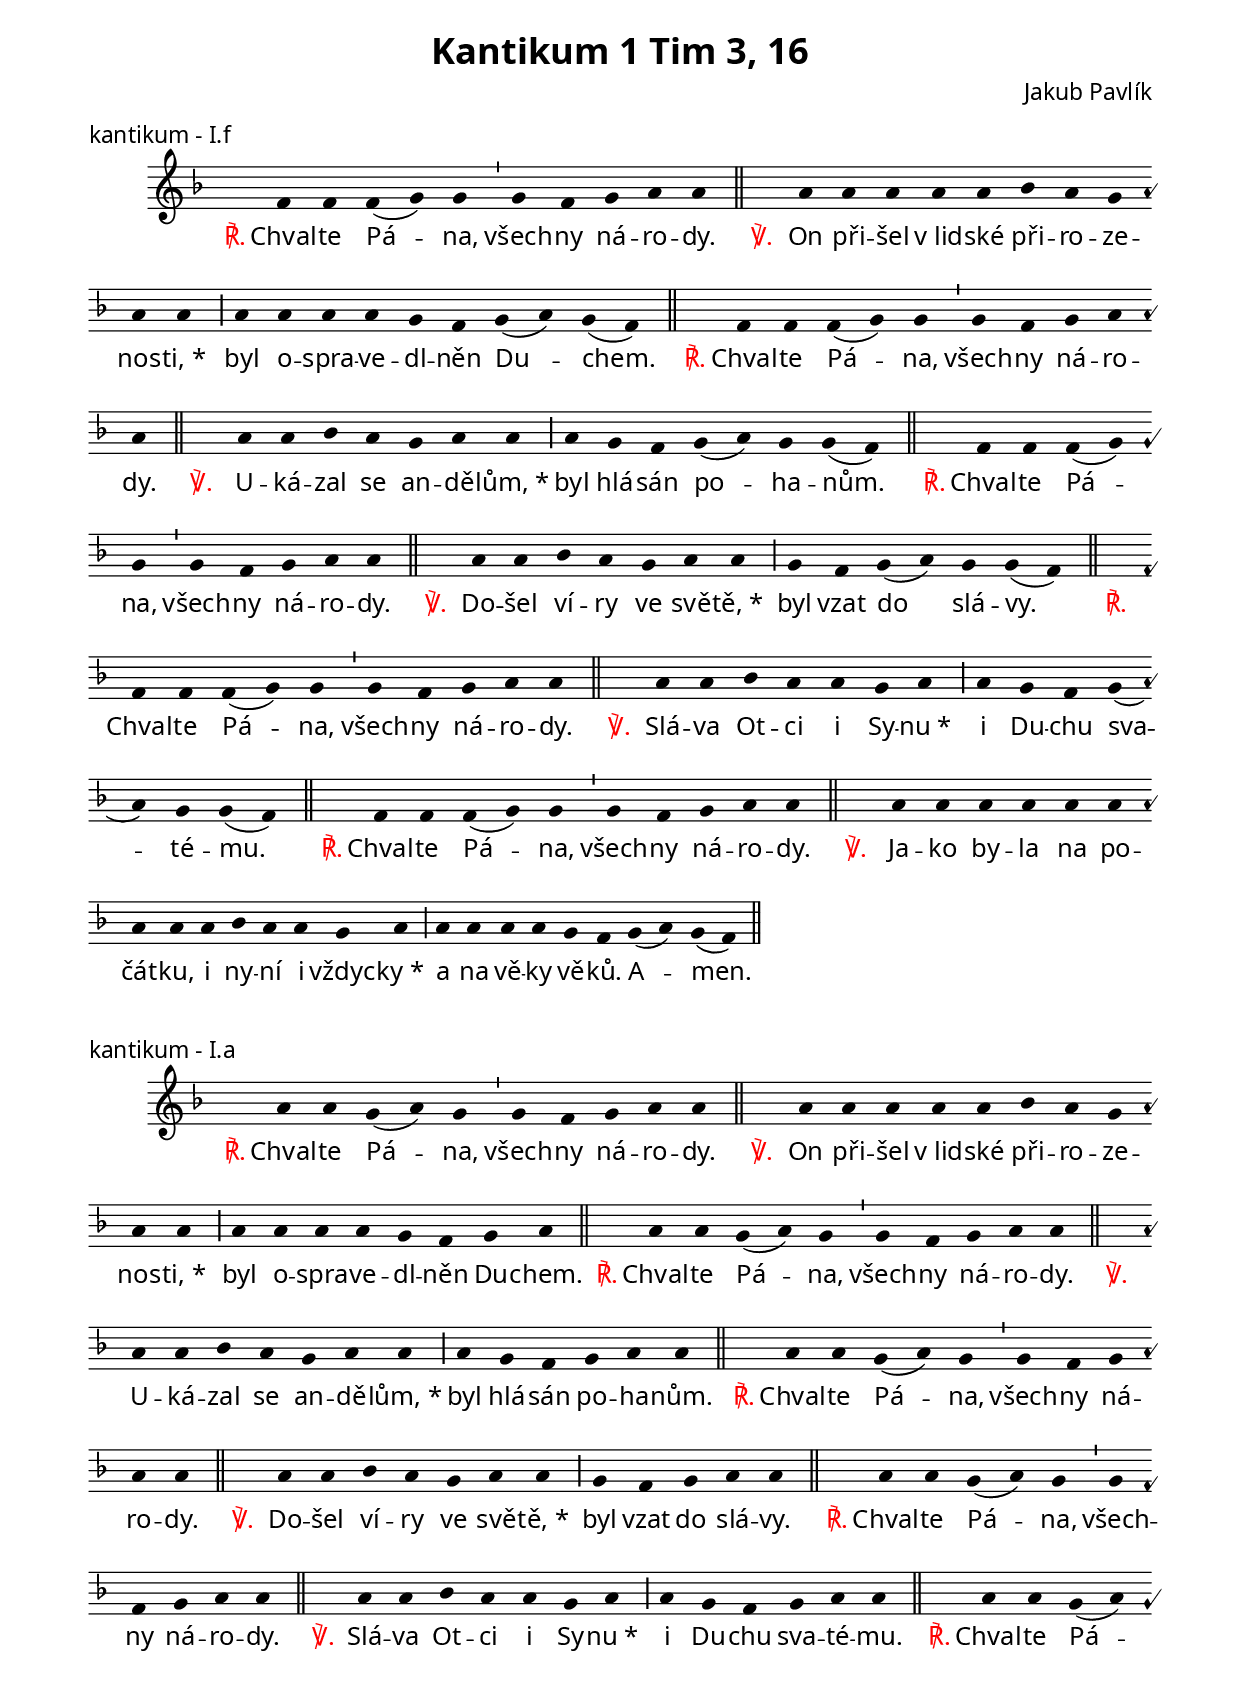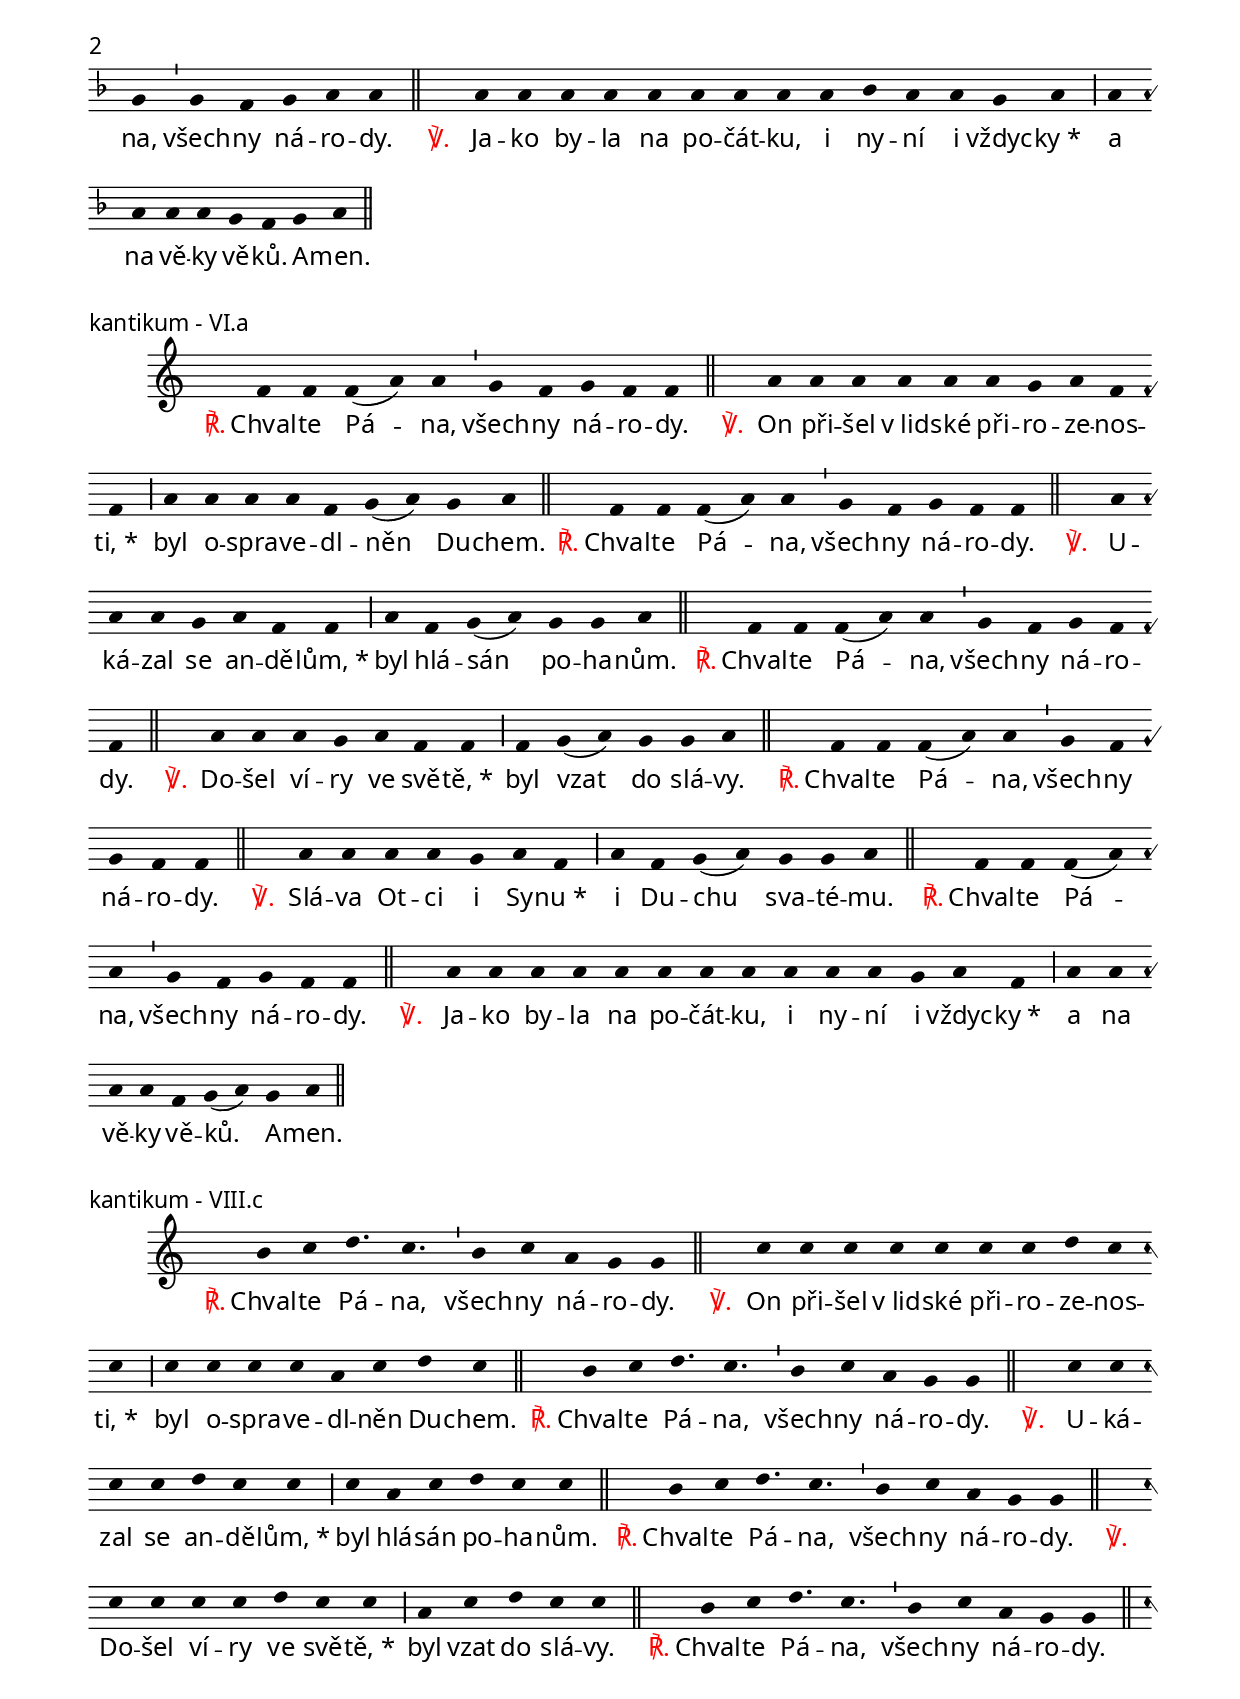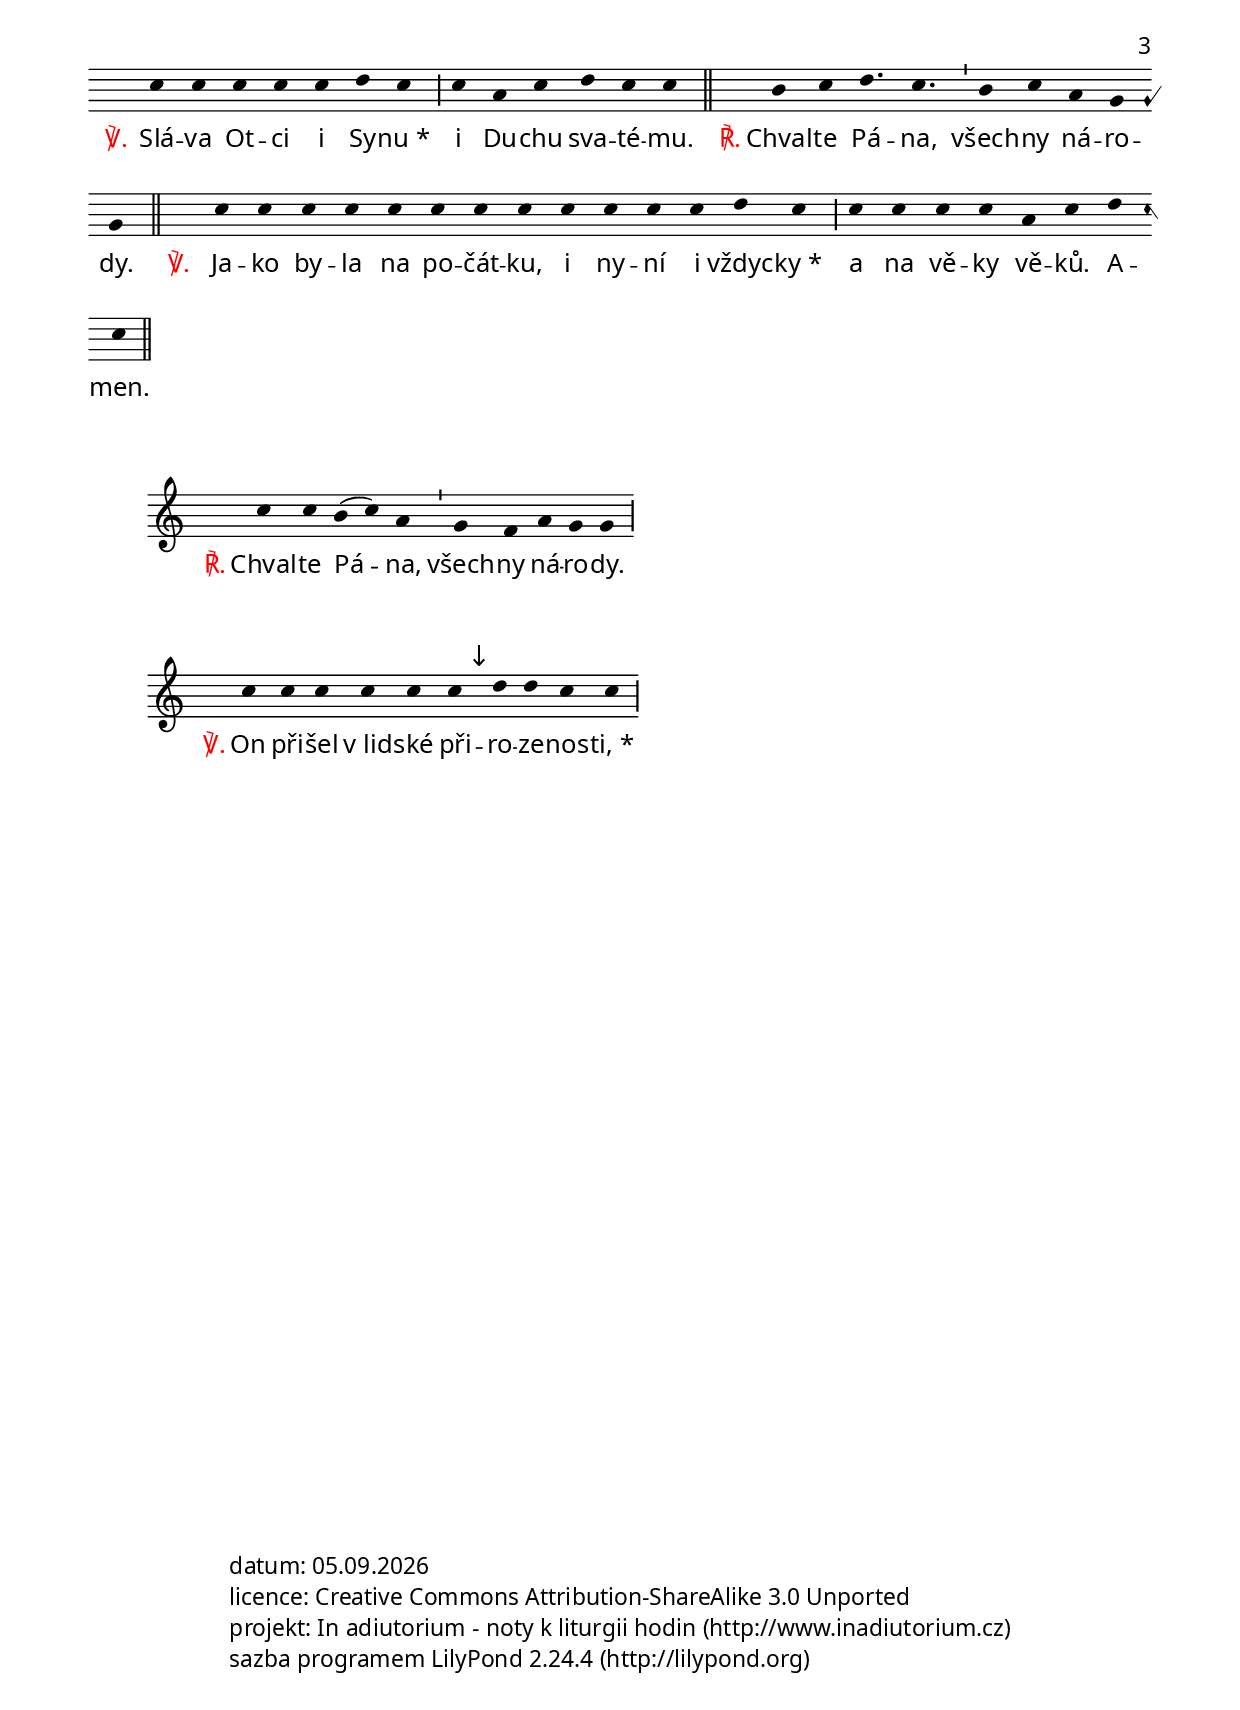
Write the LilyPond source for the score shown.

\version "2.19.80"

\header {
  title = "Kantikum 1 Tim 3, 16"
  composer = "Jakub Pavlík"
}

\include "spolecne.ly"

tResp = \lyricmode { \Response Chval -- te Pá -- na, všech -- ny ná -- ro -- dy. }
text = \lyricmode {
  \tResp
  \Verse On při -- šel v_lid -- ské při -- ro -- ze -- nos -- ti,_*
  byl o -- spra -- ve -- dl -- něn Du -- chem.
  \tResp
  \Verse U -- ká -- zal se an -- dě -- lům,_*
  byl hlá -- sán po -- ha -- nům.
  \tResp
  \Verse Do -- šel ví -- ry ve svě -- tě,_*
  byl vzat do slá -- vy.
  \tResp
  \Verse Slá -- va Ot -- ci i Sy -- nu_*
  i Du -- chu sva -- té -- mu.
  \tResp
  \Verse Ja -- ko by -- la na po -- čát -- ku, i ny -- ní i vždyc -- ky_*
  a na vě -- ky vě -- ků. A -- men.
}

mRespI = \relative c' { \neviditelna f f4 f f( g) g \barMin g f g a a \barFinalis }
\score {
  \relative c''  {
    \key f \major
    \choralniRezim
    \mRespI
    \neviditelna a
    a4 a a a a bes a g a a \barMaior
    a a a a g f g( a) g( f) \barFinalis
    \mRespI
    \neviditelna a
    a4 a bes a g a a \barMaior
    a g f g( a) g g( f) \barFinalis
    \mRespI
    \neviditelna a
    a4 a bes a g a a \barMaior
    g f g( a) g g( f) \barFinalis
    \mRespI
    \neviditelna a
    a4 a bes a a g a \barMaior
    a g f g( a) g g( f) \barFinalis
    \mRespI
    \neviditelna a
    a4 a a a a a a a a bes a a g a \barMaior
    a a a a g f g( a) g( f) \barFinalis
  }
  \addlyrics { \text }
  \header {
    quid = "kantikum"
    modus = "I"
    differentia = "f"
    id = "i-f"
    piece = \markup\sestavTitulekBezZalmu
  }
}

mRespIa = \relative c'' { \neviditelna a a4 a g( a) g \barMin g f g a a \barFinalis }
\score {
  \relative c''  {
    \key f \major
    \choralniRezim
    \mRespIa
    \neviditelna a
    a4 a a a a bes a g a a \barMaior
    a a a a g f g a \barFinalis
    \mRespIa
    \neviditelna a
    a4 a bes a g a a \barMaior
    a g f g a a \barFinalis
    \mRespIa
    \neviditelna a
    a4 a bes a g a a \barMaior
    g f g a a \barFinalis
    \mRespIa
    \neviditelna a
    a4 a bes a a g a \barMaior
    a g f g a a \barFinalis
    \mRespIa
    \neviditelna a
    a4 a a a a a a a a bes a a g a \barMaior
    a a a a g f g a \barFinalis
  }
  \addlyrics { \text }
  \header {
    quid = "kantikum"
    modus = "I"
    differentia = "a"
    id = "i-a"
    piece = \markup\sestavTitulekBezZalmu
  }
}

mRespVI = \relative c' { \neviditelna f f4 f f( a) a \barMin g f g f f \barFinalis }
\score {
  \relative c''  {
    \choralniRezim
    \mRespVI
    \neviditelna a
    a4 a a a a a g a f f \barMaior
    a a a a f g( a) g a \barFinalis
    \mRespVI
    \neviditelna a
    a4 a a g a f f \barMaior
    a f g( a) g g a \barFinalis
    \mRespVI
    \neviditelna a
    a4 a a g a f f \barMaior
    f g( a) g g a \barFinalis
    \mRespVI
    \neviditelna a
    a4 a a a g a f \barMaior
    a f g( a) g g a \barFinalis
    \mRespVI
    \neviditelna a
    a4 a a a a a a a a a a g a f \barMaior
    a a a a f g( a) g a \barFinalis
  }
  \addlyrics { \text }
  \header {
    quid = "kantikum"
    modus = "VI"
    differentia = "a"
    id = "vi-a"
    piece = \markup\sestavTitulekBezZalmu
  }
}

mRespVIII = \relative c'' { \neviditelna c b4 c d4. c \barMin b4 c a g g \barFinalis }
\score {
  \relative c''  {
    \choralniRezim
    \mRespVIII
    \neviditelna c
    c4 c c c c c c d c c \barMaior
    c c c c a c d c \barFinalis
    \mRespVIII
    \neviditelna c
    c4 c c c d c c \barMaior
    c a c d c c \barFinalis
    \mRespVIII
    \neviditelna c
    c4 c c c d c c \barMaior
    a c d c c \barFinalis
    \mRespVIII
    \neviditelna c
    c4 c c c c d c \barMaior
    c a c d c c \barFinalis
    \mRespVIII
    \neviditelna c
    c4 c c c c c c c c c c c d c \barMaior
    c c c c a c d c \barFinalis
  }
  \addlyrics { \text }
  \header {
    quid = "kantikum"
    modus = "VIII"
    differentia = "c"
    id = "viii-c"
    piece = \markup\sestavTitulekBezZalmu
  }
}

\score {
  \relative c'' { \choralniRezim \neviditelna c c4 c b( c) a \barMin g f a g g \barMaior }
  \addlyrics { \tResp }
}

\score {
  \relative c'' { \choralniRezim \neviditelna c c4 c c c c c \mark\sipka d d c c \barMaior }
  \addlyrics { \Verse On při -- šel v_lid -- ské při -- ro -- ze -- nos -- ti,_* }
}
